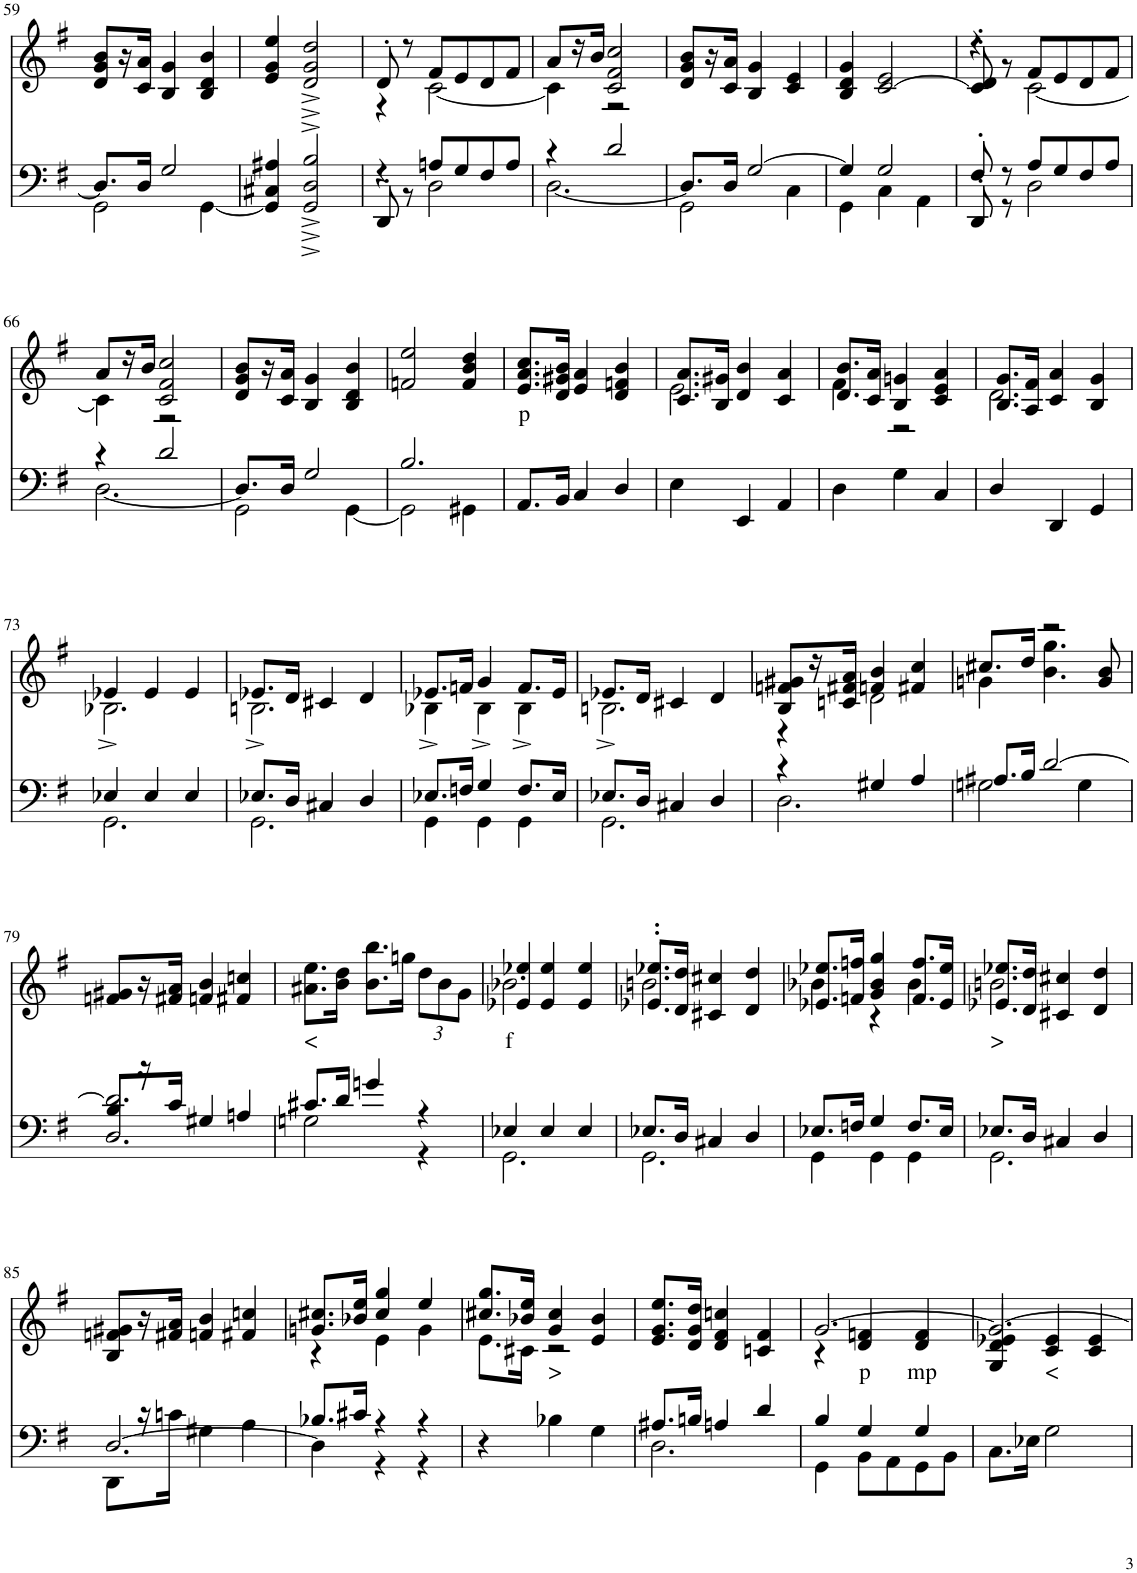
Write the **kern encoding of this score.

**kern	**kern	**text
*part2	*part1	*part1
*staff2	*staff1	*staff1
*I"piano	*I"piano	*
*I'Pno	*I'Pno	*
!!LO:PB:g=z
*clefF4	*clefG2	*
*k[f#]	*k[f#]	*
*G:	*G:	*
*M3/4	*M3/4	*
=59	=59	=59
*^	*	*
8.D/L]	2GG\	8d/ 8g/ 8b/L	.
.	.	16r	.
16D/Jk	.	16c/ 16a/JJ	.
2G/	.	4B/ 4g/	.
.	[4GG\	4B/ 4d/ 4b/	.
*v	*v	*	*
=60	=60	=60
4GG/] 4C#X/ 4A#X/	4e/ 4g/ 4ee/	.
2GG/^ 2D/^ 2B/^	2d/^ 2g/^ 2dd/^	.
=61	=61	=61
*^	*^	*
4r	8DD'/	8d'/	4r	.
.	8r	8r	.	.
8An/L	2D\	8f#/L	[2c\	.
8G/	.	8e/	.	.
8F#/	.	8d/	.	.
8A/J	.	8f#/J	.	.
=62	=62	=62	=62	=62
4r	[2.D\	8a/L	4c\]	.
.	.	16r	.	.
.	.	16b/JJ	.	.
2d/	.	2c/ 2f#/ 2cc/	2r	.
*	*	*v	*v	*
=63	=63	=63	=63
8.D/L]	2GG\	8d/ 8g/ 8b/L	.
.	.	16r	.
16D/Jk	.	16c/ 16a/JJ	.
[2G/	.	4B/ 4g/	.
.	4C\	4c/ 4e/	.
=64	=64	=64	=64
4G/]	4GG\	4B/ 4d/ 4g/	.
2G/	4C\	[2c/ 2e/	.
.	4AA\	.	.
=65	=65	=65	=65
*	*	*^	*
8F#'/	8DD'/	4r	8c/]' 8d/'	.
8r	8r	.	8r	.
8A/L	2D\	[2c\	8f#/L	.
8G/	.	.	8e/	.
8F#/	.	.	8d/	.
8A/J	.	.	8f#/J	.
!!LO:LB:g=z	!!
=66	=66	=66	=66	=66
4r	[2.D\	8a/L	4c\]	.
.	.	16r	.	.
.	.	16b/JJ	.	.
2d/	.	2c/ 2f#/ 2cc/	2r	.
*	*	*v	*v	*
=67	=67	=67	=67
8.D/L]	2GG\	8d/ 8g/ 8b/L	.
.	.	16r	.
16D/Jk	.	16c/ 16a/JJ	.
2G/	.	4B/ 4g/	.
.	[4GG\	4B/ 4d/ 4b/	.
=68	=68	=68	=68
2.B/	2GG\]	2fn/ 2ee/	.
.	4GG#X\	4f/ 4b/ 4dd/	.
=69	=69	=69	=69
!	!	!	!LO:LY:b
*v	*v	*	*
8.AA/L	8.e/ 8.a/ 8.cc/L	p
16BB/Jk	16d/ 16g#X/ 16b/Jk	.
4C/	4e/ 4a/	.
4D/	4d/ 4fn/ 4b/	.
=70	=70	=70
*	*^	*
4E\	8.c/ 8.a/L	2.e\	.
.	16B/ 16g#X/Jk	.	.
4EE/	4d/ 4b/	.	.
4AA/	4c/ 4a/	.	.
=71	=71	=71	=71
4D\	8.d/ 8.b/L	4f#\	.
.	16c/ 16a/Jk	.	.
4G\	4B/ 4gn/	2r	.
4C/	4c/ 4e/ 4a/	.	.
=72	=72	=72	=72
4D/	8.B/ 8.g/L	2.d\	.
.	16A/ 16f#/Jk	.	.
4DD/	4c/ 4a/	.	.
4GG/	4B/ 4g/	.	.
!!LO:LB:g=z	!!
=73	=73	=73	=73
*^	*	*	*
4E-X/	2.GG\	4e-X/	2.B-X^\	.
4E-/	.	4e-/	.	.
4E-/	.	4e-/	.	.
=74	=74	=74	=74	=74
8.E-X/L	2.GG\	8.e-X/L	2.Bn^\	.
16D/Jk	.	16d/Jk	.	.
4C#X/	.	4c#X/	.	.
4D/	.	4d/	.	.
=75	=75	=75	=75	=75
8.E-X/L	4GG\	8.e-X/L	4B-X^\	.
16Fn/Jk	.	16fn/Jk	.	.
4G/	4GG\	4g/	4B-^\	.
8.F/L	4GG\	8.f/L	4B-^\	.
16E-/Jk	.	16e-/Jk	.	.
=76	=76	=76	=76	=76
8.E-X/L	2.GG\	8.e-X/L	2.Bn^\	.
16D/Jk	.	16d/Jk	.	.
4C#X/	.	4c#X/	.	.
4D/	.	4d/	.	.
=77	=77	=77	=77	=77
4r	2.D\	8B/ 8fn/ 8g#X/L	4r	.
.	.	16r	.	.
.	.	16cn/ 16f#X/ 16a/JJ	.	.
4G#X/	.	4fn/ 4b/	2d\	.
4A/	.	4f#X/ 4cc/	.	.
=78	=78	=78	=78	=78
8.A#X/L	2Gn\	8.cc#X/L	4gn\	.
16B/Jk	.	16dd/Jk	.	.
[2d/	.	2r	4.b\ 4.gg\	.
.	4G\	.	.	.
.	.	.	8g/ 8b/	.
*	*	*v	*v	*
!!LO:LB:g=z
=79	=79	=79	=79
8B/L	2.D/ 2.d/]	8fn/ 8g#X/L	.
16r	.	16r	.
16c/JJ	.	16f#X/ 16a/JJ	.
4G#X/	.	4fn/ 4b/	.
4An/	.	4f#X/ 4ccn/	.
=80	=80	=80	=80
!	!	!	!LO:LY:b
8.c#X/L	2Gn\	8.a#X\ 8.ee\L	<
16d/Jk	.	16b\ 16dd\Jk	.
4gn/	.	8.b\ 8.bb\L	.
.	.	16ggn\Jk	.
*	*	*Xbrackettup	*
4r	4r	12dd\L	.
.	.	12b\	.
.	.	12g\J	.
=81	=81	=81	=81
*	*	*^	*
!	!	!	!	!LO:LY:b
4E-X/	2.GG\	2.b-X\	4e-X/ 4ee-X/	f
4E-/	.	.	4e-/ 4ee-/	.
4E-/	.	.	4e-/ 4ee-/	.
=82	=82	=82	=82	=82
8.E-X/L	2.GG\	2.bn\	8.e-X/' 8.ee-X/'L	.
16D/Jk	.	.	16d/ 16dd/Jk	.
4C#X/	.	.	4c#X/ 4cc#X/	.
4D/	.	.	4d/ 4dd/	.
=83	=83	=83	=83	=83
8.E-X/L	4GG\	8.e-X/ 8.ee-X/L	4b-X\	.
16Fn/Jk	.	16fn/ 16ffn/Jk	.	.
4G/	4GG\	4g/ 4b-/ 4gg/	4r	.
8.F/L	4GG\	8.f/ 8.ff/L	4b-\	.
16E-/Jk	.	16e-/ 16ee-/Jk	.	.
=84	=84	=84	=84	=84
!	!	!	!	!LO:LY:b
8.E-X/L	2.GG\	2.bn\	8.e-X/ 8.ee-X/L	>
16D/Jk	.	.	16d/ 16dd/Jk	.
4C#X/	.	.	4c#X/ 4cc#X/	.
4D/	.	.	4d/ 4dd/	.
*	*	*v	*v	*
!!LO:LB:g=z
=85	=85	=85	=85
8DD\L	[2.D/	8B/ 8fn/ 8g#X/L	.
16r	.	16r	.
16cn\JJ	.	16f#X/ 16a/JJ	.
4G#X\	.	4fn/ 4b/	.
4A\	.	4f#X/ 4ccn/	.
=86	=86	=86	=86
*	*	*^	*
8.B-X/L	4D\]	8.gn/ 8.cc#X/L	4r	.
16c#X/Jk	.	16b-X/ 16ee/Jk	.	.
4r	4r	4cc#/ 4gg/	4e\	.
4r	4r	4ee/	4g\	.
*v	*v	*	*	*
=87	=87	=87	=87
4r	8.cc#X/ 8.gg/L	8.e\L	.
.	16b-X/ 16ee/Jk	16c#X\Jk	.
!	!	!	!LO:LY:a
4B-X\	4g/ 4cc#/	2r	>
4G\	4e/ 4b-/	.	.
*	*v	*v	*
=88	=88	=88
*^	*	*
8.A#X/L	2.D\	8.e/ 8.g/ 8.ee/L	.
16Bn/Jk	.	16d/ 16g/ 16dd/Jk	.
4An/	.	4d/ 4f#/ 4ccn/	.
4d/	.	4cn/ 4f#/	.
=89	=89	=89	=89
*	*	*^	*
4B/	4GG\	[2.g/	4r	.
!	!	!	!	!LO:LY:b
4G/	8BB\L	.	4d/ 4fn/	p
.	8AA\	.	.	.
!	!	!	!	!LO:LY:b
4G/	8GG\	.	4d/ 4f/	mp
.	8BB\J	.	.	.
*v	*v	*	*	*
=90	=90	=90	=90
8.C\L	2.g/_	4G/ 4d/ 4e-X/	.
16E-X\Jk	.	.	.
!	!	!	!LO:LY:b
2G\	.	4c/ 4e-/	<
.	.	4c/ 4e-/	.
*	*v	*v	*
=	=	=
*-	*-	*-
